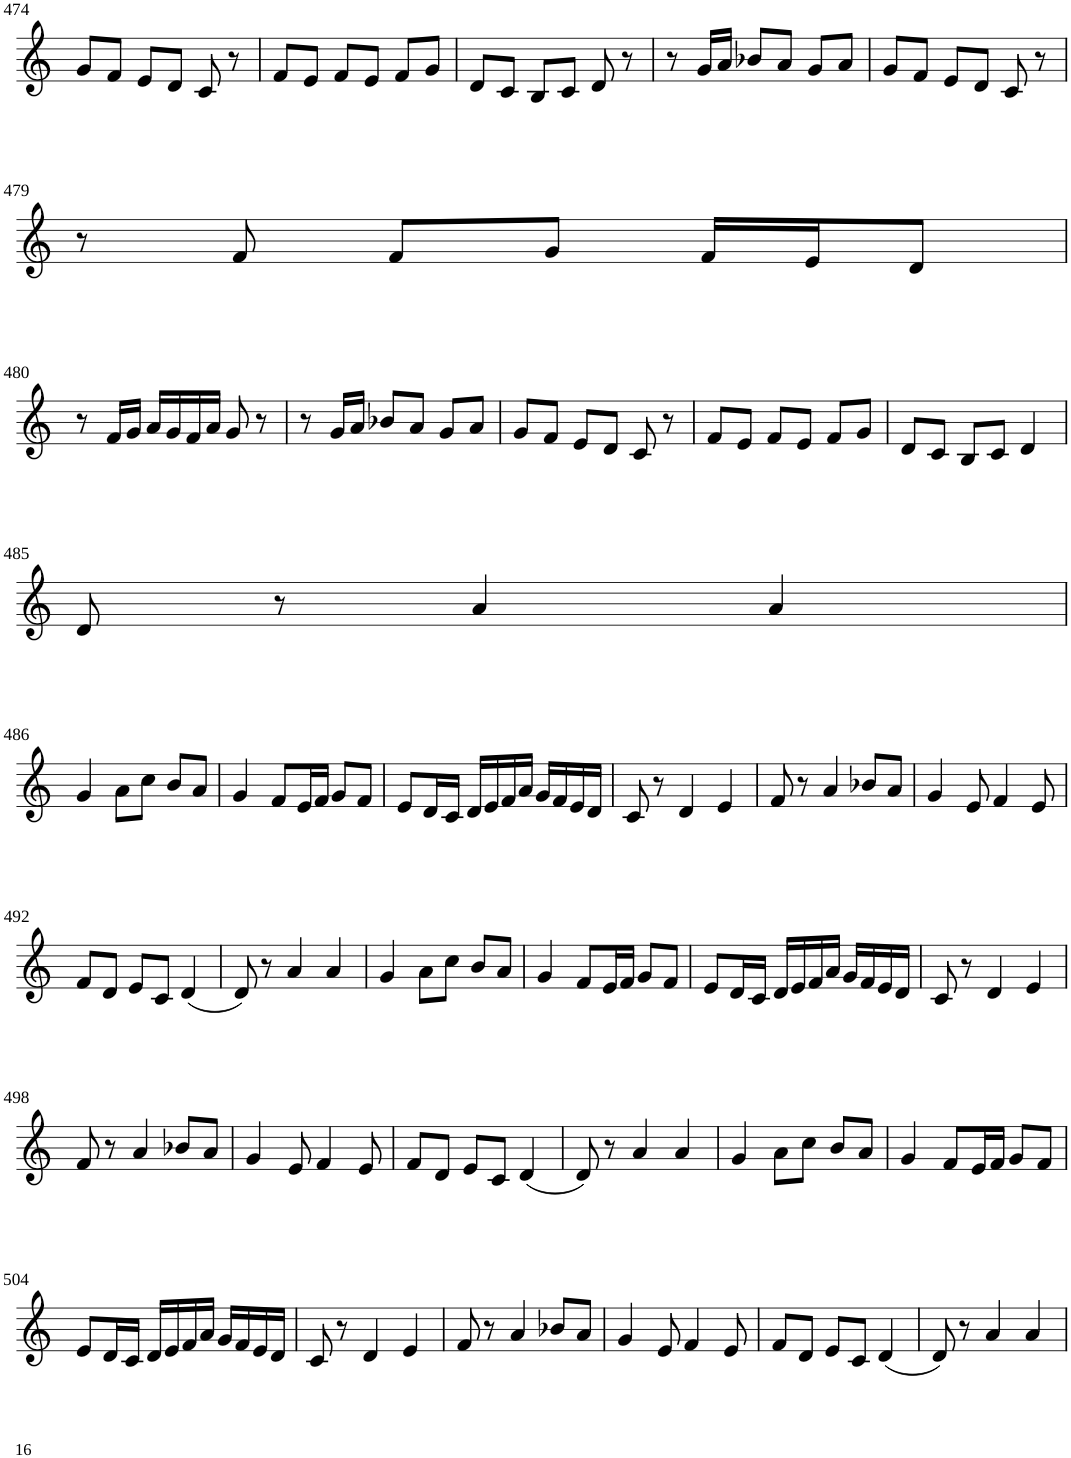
**kern
*part1
*staff1
*I"Violin
!!LO:PB:g=z
*clefG2
*k[]
*M3/4
=474
8g/L
8f/J
8e/L
8d/J
8c/
8r
=475
8f/L
8e/J
8f/L
8e/J
8f/L
8g/J
=476
8d/L
8c/J
8B/L
8c/J
8d/
8r
=477
8r
16g/LL
16a/JJ
8b-X/L
8a/J
8g/L
8a/J
=478
8g/L
8f/J
8e/L
8d/J
8c/
8r
!!LO:LB:g=z
=479
8r
8f/
8f/L
8g/J
16f/LL
16e/J
8d/J
!!LO:LB:g=z
=480
8r
16f/LL
16g/JJ
16a/LL
16g/
16f/
16a/JJ
8g/
8r
=481
8r
16g/LL
16a/JJ
8b-X/L
8a/J
8g/L
8a/J
=482
8g/L
8f/J
8e/L
8d/J
8c/
8r
=483
8f/L
8e/J
8f/L
8e/J
8f/L
8g/J
=484
8d/L
8c/J
8B/L
8c/J
4d/
!!LO:LB:g=z
=485
8d/
8r
4a/
4a/
!!LO:LB:g=z
=486
4g/
8a\L
8cc\J
8b/L
8a/J
=487
4g/
8f/L
16e/L
16f/JJ
8g/L
8f/J
=488
8e/L
16d/L
16c/JJ
16d/LL
16e/
16f/
16a/JJ
16g/LL
16f/
16e/
16d/JJ
=489
8c/
8r
4d/
4e/
=490
8f/
8r
4a/
8b-X/L
8a/J
=491
4g/
8e/
4f/
8e/
!!LO:LB:g=z
=492
8f/L
8d/J
8e/L
8c/J
(4d/
=493
8d/)
8r
4a/
4a/
=494
4g/
8a\L
8cc\J
8b/L
8a/J
=495
4g/
8f/L
16e/L
16f/JJ
8g/L
8f/J
=496
8e/L
16d/L
16c/JJ
16d/LL
16e/
16f/
16a/JJ
16g/LL
16f/
16e/
16d/JJ
=497
8c/
8r
4d/
4e/
!!LO:LB:g=z
=498
8f/
8r
4a/
8b-X/L
8a/J
=499
4g/
8e/
4f/
8e/
=500
8f/L
8d/J
8e/L
8c/J
(4d/
=501
8d/)
8r
4a/
4a/
=502
4g/
8a\L
8cc\J
8b/L
8a/J
=503
4g/
8f/L
16e/L
16f/JJ
8g/L
8f/J
!!LO:LB:g=z
=504
8e/L
16d/L
16c/JJ
16d/LL
16e/
16f/
16a/JJ
16g/LL
16f/
16e/
16d/JJ
=505
8c/
8r
4d/
4e/
=506
8f/
8r
4a/
8b-X/L
8a/J
=507
4g/
8e/
4f/
8e/
=508
8f/L
8d/J
8e/L
8c/J
(4d/
=509
8d/)
8r
4a/
4a/
=
*-
